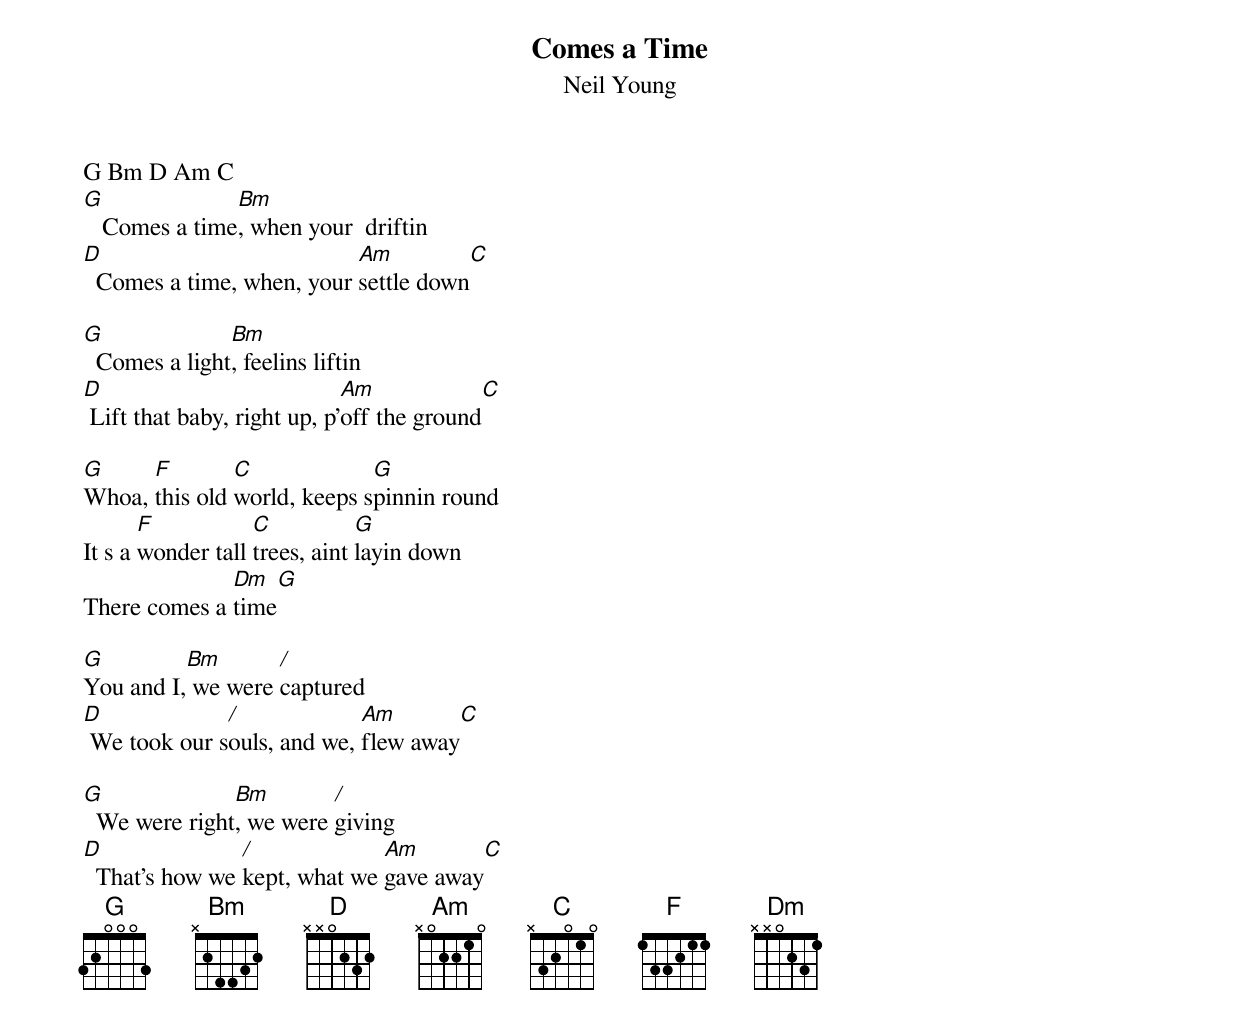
Comes a Time
Neil Young

G Bm D Am C
G              Bm
   Comes a time, when your  driftin
D                          Am         C
  Comes a time, when, your settle down

G              Bm
  Comes a light, feelins liftin
D                            Am             C
 Lift that baby, right up, p’off the ground

G     F        C             G
Whoa, this old world, keeps spinnin round
       F           C           G
It s a wonder tall trees, aint layin down
              Dm       G
There comes a time

G         Bm       /
You and I, we were captured
D             /             Am        C
 We took our souls, and we, flew away

G              Bm        /
  We were right, we were giving
D               /             Am           C
  That’s how we kept, what we gave away
